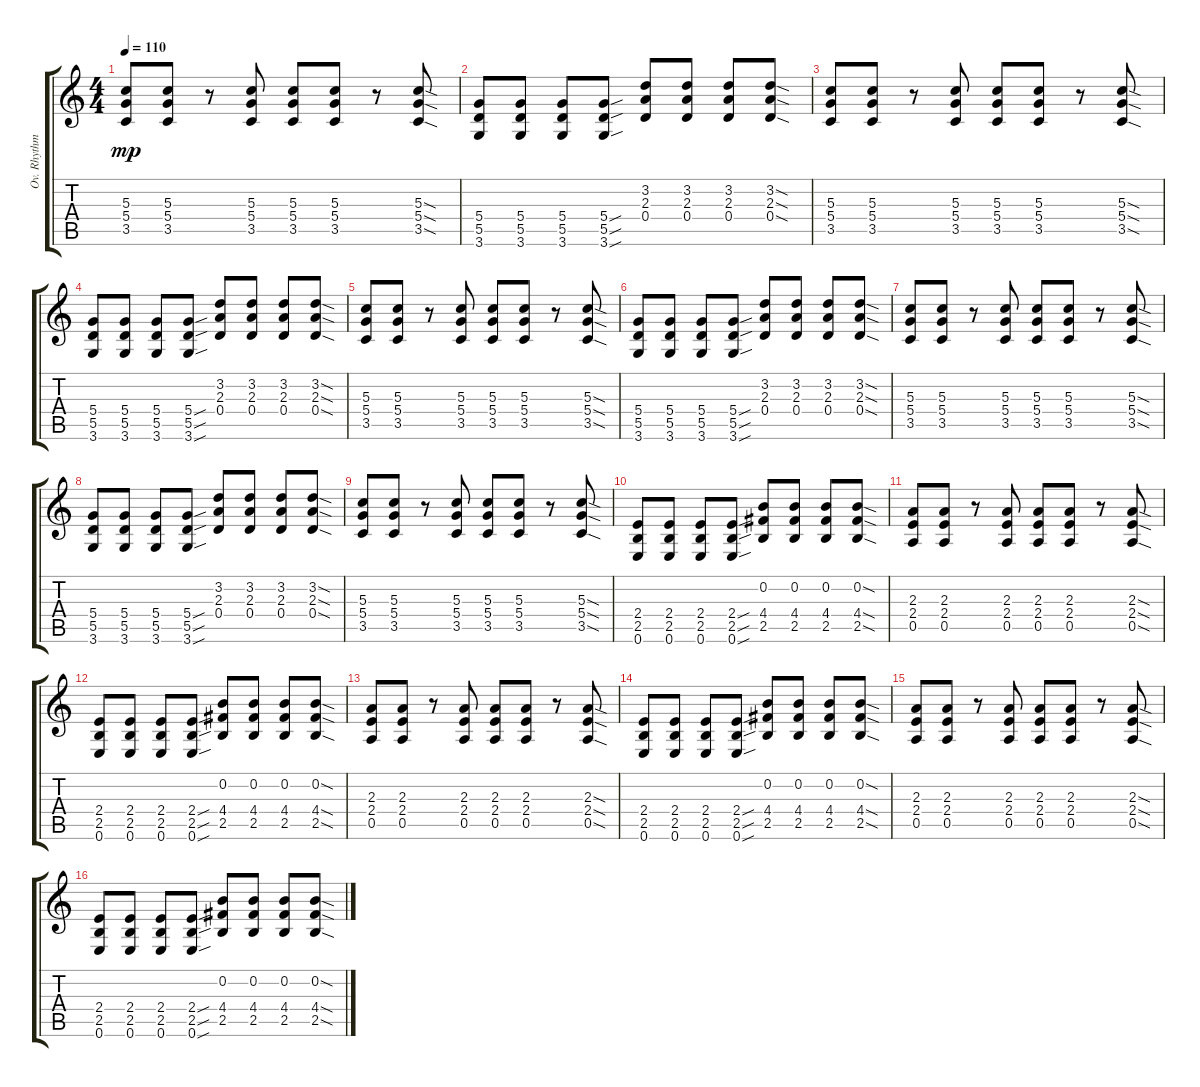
\track ("Ov. Rhythm" "Ov. Rhythm") {instrument overdrivenguitar}
\staff {score tabs}
\tuning (E4 B3 G3 D3 A2 E2) {hide}
\ts (4 4)
\tempo 110
\clef g2
\ks c
(5.3 5.4 3.5).8{dy mp} (5.3 5.4 3.5).8 r.8 (5.3 5.4 3.5).8 (5.3 5.4 3.5).8 (5.3 5.4 3.5).8 r.8 (5.3{sod} 5.4{sod} 3.5{sod}).8 |
(5.4 5.5 3.6).8 (5.4 5.5 3.6).8 (5.4 5.5 3.6).8 (5.4{sou} 5.5{sou} 3.6{sou}).8 (3.2 2.3 0.4).8 (3.2 2.3 0.4).8 (3.2 2.3 0.4).8 (3.2{sod} 2.3{sod} 0.4{sod}).8 |
(5.3 5.4 3.5).8 (5.3 5.4 3.5).8 r.8 (5.3 5.4 3.5).8 (5.3 5.4 3.5).8 (5.3 5.4 3.5).8 r.8 (5.3{sod} 5.4{sod} 3.5{sod}).8 |
(5.4 5.5 3.6).8 (5.4 5.5 3.6).8 (5.4 5.5 3.6).8 (5.4{sou} 5.5{sou} 3.6{sou}).8 (3.2 2.3 0.4).8 (3.2 2.3 0.4).8 (3.2 2.3 0.4).8 (3.2{sod} 2.3{sod} 0.4{sod}).8 |
(5.3 5.4 3.5).8 (5.3 5.4 3.5).8 r.8 (5.3 5.4 3.5).8 (5.3 5.4 3.5).8 (5.3 5.4 3.5).8 r.8 (5.3{sod} 5.4{sod} 3.5{sod}).8 |
(5.4 5.5 3.6).8 (5.4 5.5 3.6).8 (5.4 5.5 3.6).8 (5.4{sou} 5.5{sou} 3.6{sou}).8 (3.2 2.3 0.4).8 (3.2 2.3 0.4).8 (3.2 2.3 0.4).8 (3.2{sod} 2.3{sod} 0.4{sod}).8 |
(5.3 5.4 3.5).8 (5.3 5.4 3.5).8 r.8 (5.3 5.4 3.5).8 (5.3 5.4 3.5).8 (5.3 5.4 3.5).8 r.8 (5.3{sod} 5.4{sod} 3.5{sod}).8 |
(5.4 5.5 3.6).8 (5.4 5.5 3.6).8 (5.4 5.5 3.6).8 (5.4{sou} 5.5{sou} 3.6{sou}).8 (3.2 2.3 0.4).8 (3.2 2.3 0.4).8 (3.2 2.3 0.4).8 (3.2{sod} 2.3{sod} 0.4{sod}).8 |
(5.3 5.4 3.5).8 (5.3 5.4 3.5).8 r.8 (5.3 5.4 3.5).8 (5.3 5.4 3.5).8 (5.3 5.4 3.5).8 r.8 (5.3{sod} 5.4{sod} 3.5{sod}).8 |
(2.4 2.5 0.6).8 (2.4 2.5 0.6).8 (2.4 2.5 0.6).8 (2.4{sou} 2.5{sou} 0.6{sou}).8 (0.2 4.4 2.5).8 (0.2 4.4 2.5).8 (0.2 4.4 2.5).8 (0.2{sod} 4.4{sod} 2.5{sod}).8 |
(2.3 2.4 0.5).8 (2.3 2.4 0.5).8 r.8 (2.3 2.4 0.5).8 (2.3 2.4 0.5).8 (2.3 2.4 0.5).8 r.8 (2.3{sod} 2.4{sod} 0.5{sod}).8 |
(2.4 2.5 0.6).8 (2.4 2.5 0.6).8 (2.4 2.5 0.6).8 (2.4{sou} 2.5{sou} 0.6{sou}).8 (0.2 4.4 2.5).8 (0.2 4.4 2.5).8 (0.2 4.4 2.5).8 (0.2{sod} 4.4{sod} 2.5{sod}).8 |
(2.3 2.4 0.5).8 (2.3 2.4 0.5).8 r.8 (2.3 2.4 0.5).8 (2.3 2.4 0.5).8 (2.3 2.4 0.5).8 r.8 (2.3{sod} 2.4{sod} 0.5{sod}).8 |
(2.4 2.5 0.6).8 (2.4 2.5 0.6).8 (2.4 2.5 0.6).8 (2.4{sou} 2.5{sou} 0.6{sou}).8 (0.2 4.4 2.5).8 (0.2 4.4 2.5).8 (0.2 4.4 2.5).8 (0.2{sod} 4.4{sod} 2.5{sod}).8 |
(2.3 2.4 0.5).8 (2.3 2.4 0.5).8 r.8 (2.3 2.4 0.5).8 (2.3 2.4 0.5).8 (2.3 2.4 0.5).8 r.8 (2.3{sod} 2.4{sod} 0.5{sod}).8 |
(2.4 2.5 0.6).8 (2.4 2.5 0.6).8 (2.4 2.5 0.6).8 (2.4{sou} 2.5{sou} 0.6{sou}).8 (0.2 4.4 2.5).8 (0.2 4.4 2.5).8 (0.2 4.4 2.5).8 (0.2{sod} 4.4{sod} 2.5{sod}).8
